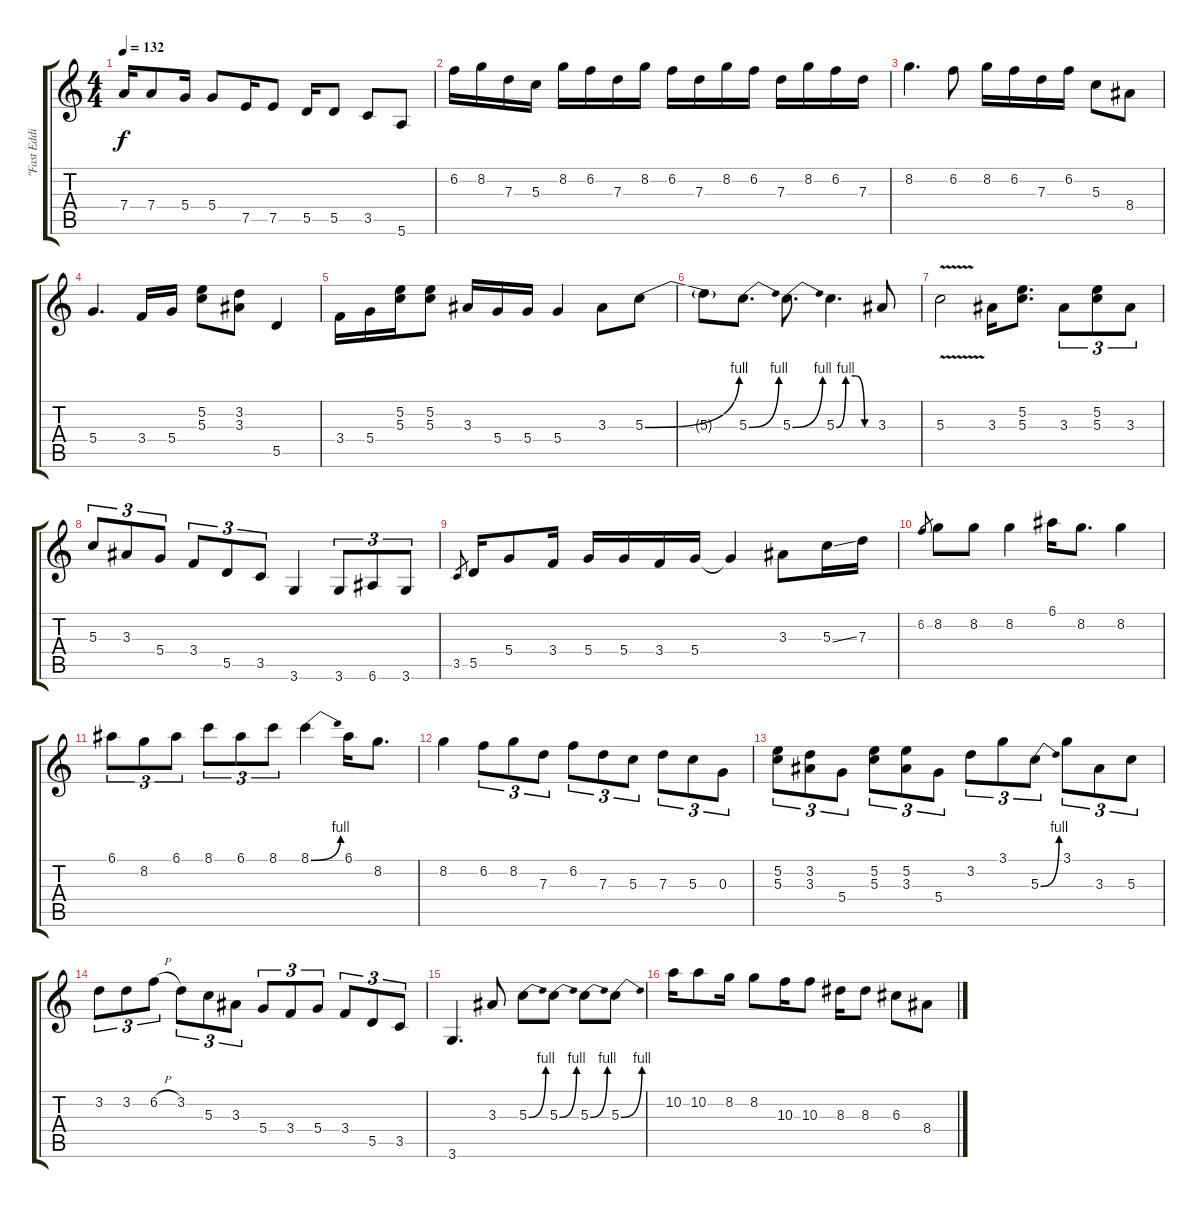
\track ("\"Fast Eddie\" Clarke" "\"Fast Eddi") {instrument distortionguitar}
\staff {score tabs}
\tuning (E4 B3 G3 D3 A2 E2) {hide}
\ts (4 4)
\tempo 132
\clef g2
\ks c
7.4.16{dy f} 7.4.8 5.4.16 5.4.8 7.5.16 7.5.8 5.5.16 5.5.8 3.5.8 5.6.8 |
6.2.16 8.2.16 7.3.16 5.3.16 8.2.16 6.2.16 7.3.16 8.2.16 6.2.16 7.3.16 8.2.16 6.2.16 7.3.16 8.2.16 6.2.16 7.3.16 |
8.2.4{d} 6.2.8 8.2.16 6.2.16 7.3.16 6.2.16 5.3.8 8.4.8 |
5.4.4{d} 3.4.16 5.4.16 (5.2 5.3).8 (3.2 3.3).8 5.5.4 |
3.4.16 5.4.16 (5.2 5.3).16 (5.2 5.3).8 3.3.16 5.4.16 5.4.16 5.4.4 3.3.8 5.3{be (bend 0 0 60 4)}.8 |
5.3{t}.8 5.3{be (bend 0 0 60 4)}.8{d} 5.3{be (bend 0 0 60 4)}.8{d} 5.3{be (custom 0 0 15 4 30 4 45 0 60 0)}.4{d} 3.3.8 |
5.3{v}.2 3.3.16 (5.2 5.3).8{d} 3.3.8{tu (3 2)} (5.2 5.3).8{tu (3 2)} 3.3.8{tu (3 2)} |
5.3.8{tu (3 2)} 3.3.8{tu (3 2)} 5.4.8{tu (3 2)} 3.4.8{tu (3 2)} 5.5.8{tu (3 2)} 3.5.8{tu (3 2)} 3.6.4 3.6.8{tu (3 2)} 6.6.8{tu (3 2)} 3.6.8{tu (3 2)} |
3.5.8{gr} 5.5.16 5.4.8 3.4.16 5.4.16 5.4.16 3.4.16 5.4.16 5.4{t}.4 3.3.8 5.3{ss}.16 7.3.16 |
6.2.8{gr} 8.2.8 8.2.8 8.2.4 6.1.16 8.2.8{d} 8.2.4 |
6.1.8{tu (3 2)} 8.2.8{tu (3 2)} 6.1.8{tu (3 2)} 8.1.8{tu (3 2)} 6.1.8{tu (3 2)} 8.1.8{tu (3 2)} 8.1{be (bend 0 0 60 4)}.4 6.1.16 8.2.8{d} |
8.2.4 6.2.8{tu (3 2)} 8.2.8{tu (3 2)} 7.3.8{tu (3 2)} 6.2.8{tu (3 2)} 7.3.8{tu (3 2)} 5.3.8{tu (3 2)} 7.3.8{tu (3 2)} 5.3.8{tu (3 2)} 0.3.8{tu (3 2)} |
(5.2 5.3).8{tu (3 2)} (3.2 3.3).8{tu (3 2)} 5.4.8{tu (3 2)} (5.2 5.3).8{tu (3 2)} (5.2 3.3).8{tu (3 2)} 5.4.8{tu (3 2)} 3.2.8{tu (3 2)} 3.1.8{tu (3 2)} 5.3{be (bend 0 0 60 4)}.8{tu (3 2)} 3.1.8{tu (3 2)} 3.3.8{tu (3 2)} 5.3.8{tu (3 2)} |
3.2.8{tu (3 2)} 3.2.8{tu (3 2)} 6.2{h}.8{tu (3 2)} 3.2.8{tu (3 2)} 5.3.8{tu (3 2)} 3.3.8{tu (3 2)} 5.4.8{tu (3 2)} 3.4.8{tu (3 2)} 5.4.8{tu (3 2)} 3.4.8{tu (3 2)} 5.5.8{tu (3 2)} 3.5.8{tu (3 2)} |
3.6.4{d} 3.3.8 5.3{be (bend 0 0 60 4)}.8 5.3{be (bend 0 0 60 4)}.8 5.3{be (bend 0 0 60 4)}.8 5.3{be (bend 0 0 60 4)}.8 |
10.2.16 10.2.8 8.2.16 8.2.8 10.3.16 10.3.8 8.3.16 8.3.8 6.3.8 8.4.8
